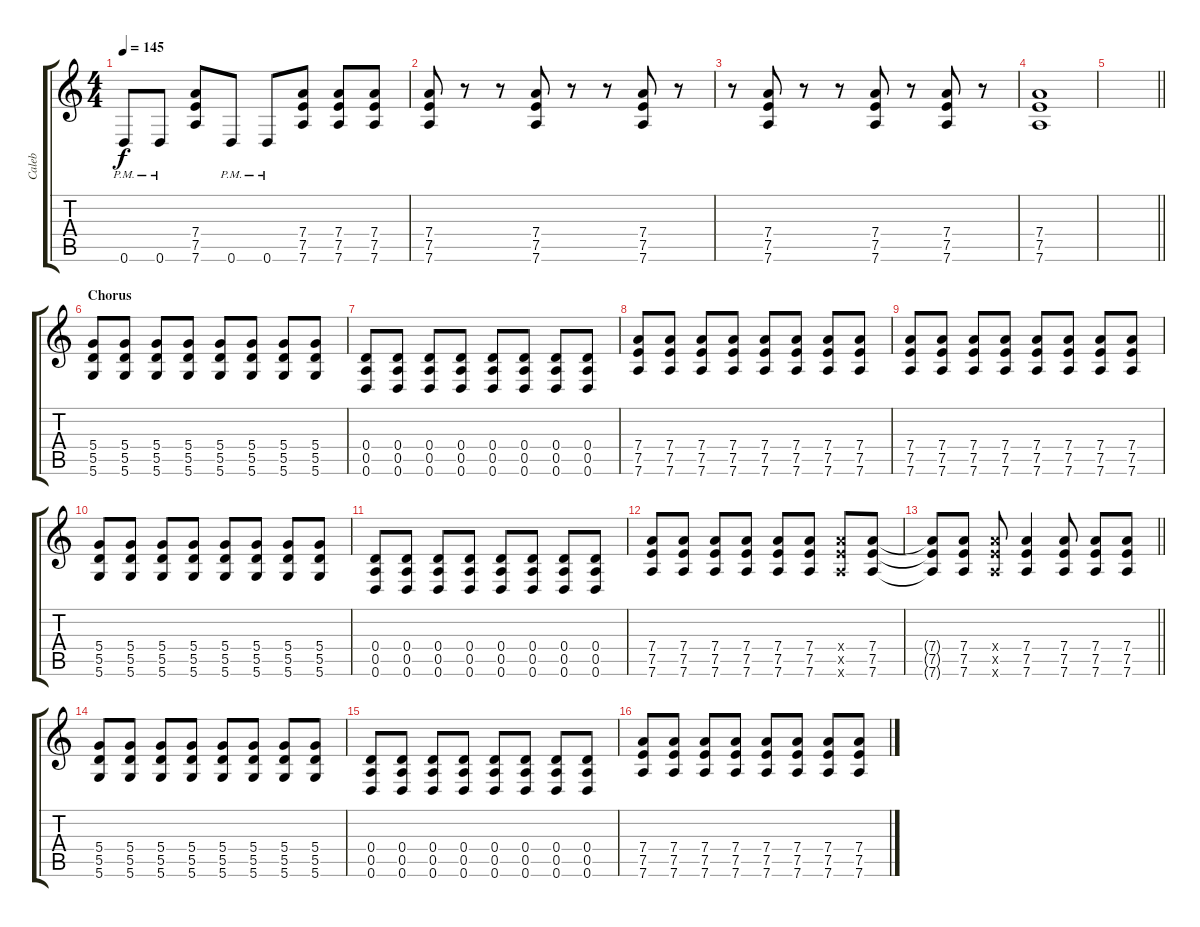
\track ("Caleb" "Caleb") {instrument distortionguitar}
\staff {score tabs}
\tuning (E4 B3 G3 D3 A2 D2) {hide}
\ts (4 4)
\tempo 145
\clef g2
\ks c
0.6{pm}.8{dy f} 0.6{pm}.8 (7.4 7.5 7.6).8 0.6{pm}.8 0.6{pm}.8 (7.4 7.5 7.6).8 (7.4 7.5 7.6).8 (7.4 7.5 7.6).8 |
(7.4 7.5 7.6).8 r.8 r.8 (7.4 7.5 7.6).8 r.8 r.8 (7.4 7.5 7.6).8 r.8 |
r.8 (7.4 7.5 7.6).8 r.8 r.8 (7.4 7.5 7.6).8 r.8 (7.4 7.5 7.6).8 r.8 |
(7.4 7.5 7.6).1 |
\barLineRight lightlight
|
\section ("" "Chorus")
(5.4 5.5 5.6).8{volume 16} (5.4 5.5 5.6).8 (5.4 5.5 5.6).8 (5.4 5.5 5.6).8 (5.4 5.5 5.6).8 (5.4 5.5 5.6).8 (5.4 5.5 5.6).8 (5.4 5.5 5.6).8 |
(0.4 0.5 0.6).8 (0.4 0.5 0.6).8 (0.4 0.5 0.6).8 (0.4 0.5 0.6).8 (0.4 0.5 0.6).8 (0.4 0.5 0.6).8 (0.4 0.5 0.6).8 (0.4 0.5 0.6).8 |
(7.4 7.5 7.6).8 (7.4 7.5 7.6).8 (7.4 7.5 7.6).8 (7.4 7.5 7.6).8 (7.4 7.5 7.6).8 (7.4 7.5 7.6).8 (7.4 7.5 7.6).8 (7.4 7.5 7.6).8 |
(7.4 7.5 7.6).8 (7.4 7.5 7.6).8 (7.4 7.5 7.6).8 (7.4 7.5 7.6).8 (7.4 7.5 7.6).8 (7.4 7.5 7.6).8 (7.4 7.5 7.6).8 (7.4 7.5 7.6).8 |
(5.4 5.5 5.6).8 (5.4 5.5 5.6).8 (5.4 5.5 5.6).8 (5.4 5.5 5.6).8 (5.4 5.5 5.6).8 (5.4 5.5 5.6).8 (5.4 5.5 5.6).8 (5.4 5.5 5.6).8 |
(0.4 0.5 0.6).8 (0.4 0.5 0.6).8 (0.4 0.5 0.6).8 (0.4 0.5 0.6).8 (0.4 0.5 0.6).8 (0.4 0.5 0.6).8 (0.4 0.5 0.6).8 (0.4 0.5 0.6).8 |
(7.4 7.5 7.6).8 (7.4 7.5 7.6).8 (7.4 7.5 7.6).8 (7.4 7.5 7.6).8 (7.4 7.5 7.6).8 (7.4 7.5 7.6).8 (7.4{x} 7.5{x} 7.6{x}).8 (7.4 7.5 7.6).8 |
\barLineRight lightlight
(7.4{t} 7.5{t} 7.6{t}).8 (7.4 7.5 7.6).8 (7.4{x} 7.5{x} 7.6{x}).8 (7.4 7.5 7.6).4 (7.4 7.5 7.6).8 (7.4 7.5 7.6).8 (7.4 7.5 7.6).8 |
(5.4 5.5 5.6).8{volume 16} (5.4 5.5 5.6).8 (5.4 5.5 5.6).8 (5.4 5.5 5.6).8 (5.4 5.5 5.6).8 (5.4 5.5 5.6).8 (5.4 5.5 5.6).8 (5.4 5.5 5.6).8 |
(0.4 0.5 0.6).8 (0.4 0.5 0.6).8 (0.4 0.5 0.6).8 (0.4 0.5 0.6).8 (0.4 0.5 0.6).8 (0.4 0.5 0.6).8 (0.4 0.5 0.6).8 (0.4 0.5 0.6).8 |
(7.4 7.5 7.6).8 (7.4 7.5 7.6).8 (7.4 7.5 7.6).8 (7.4 7.5 7.6).8 (7.4 7.5 7.6).8 (7.4 7.5 7.6).8 (7.4 7.5 7.6).8 (7.4 7.5 7.6).8
